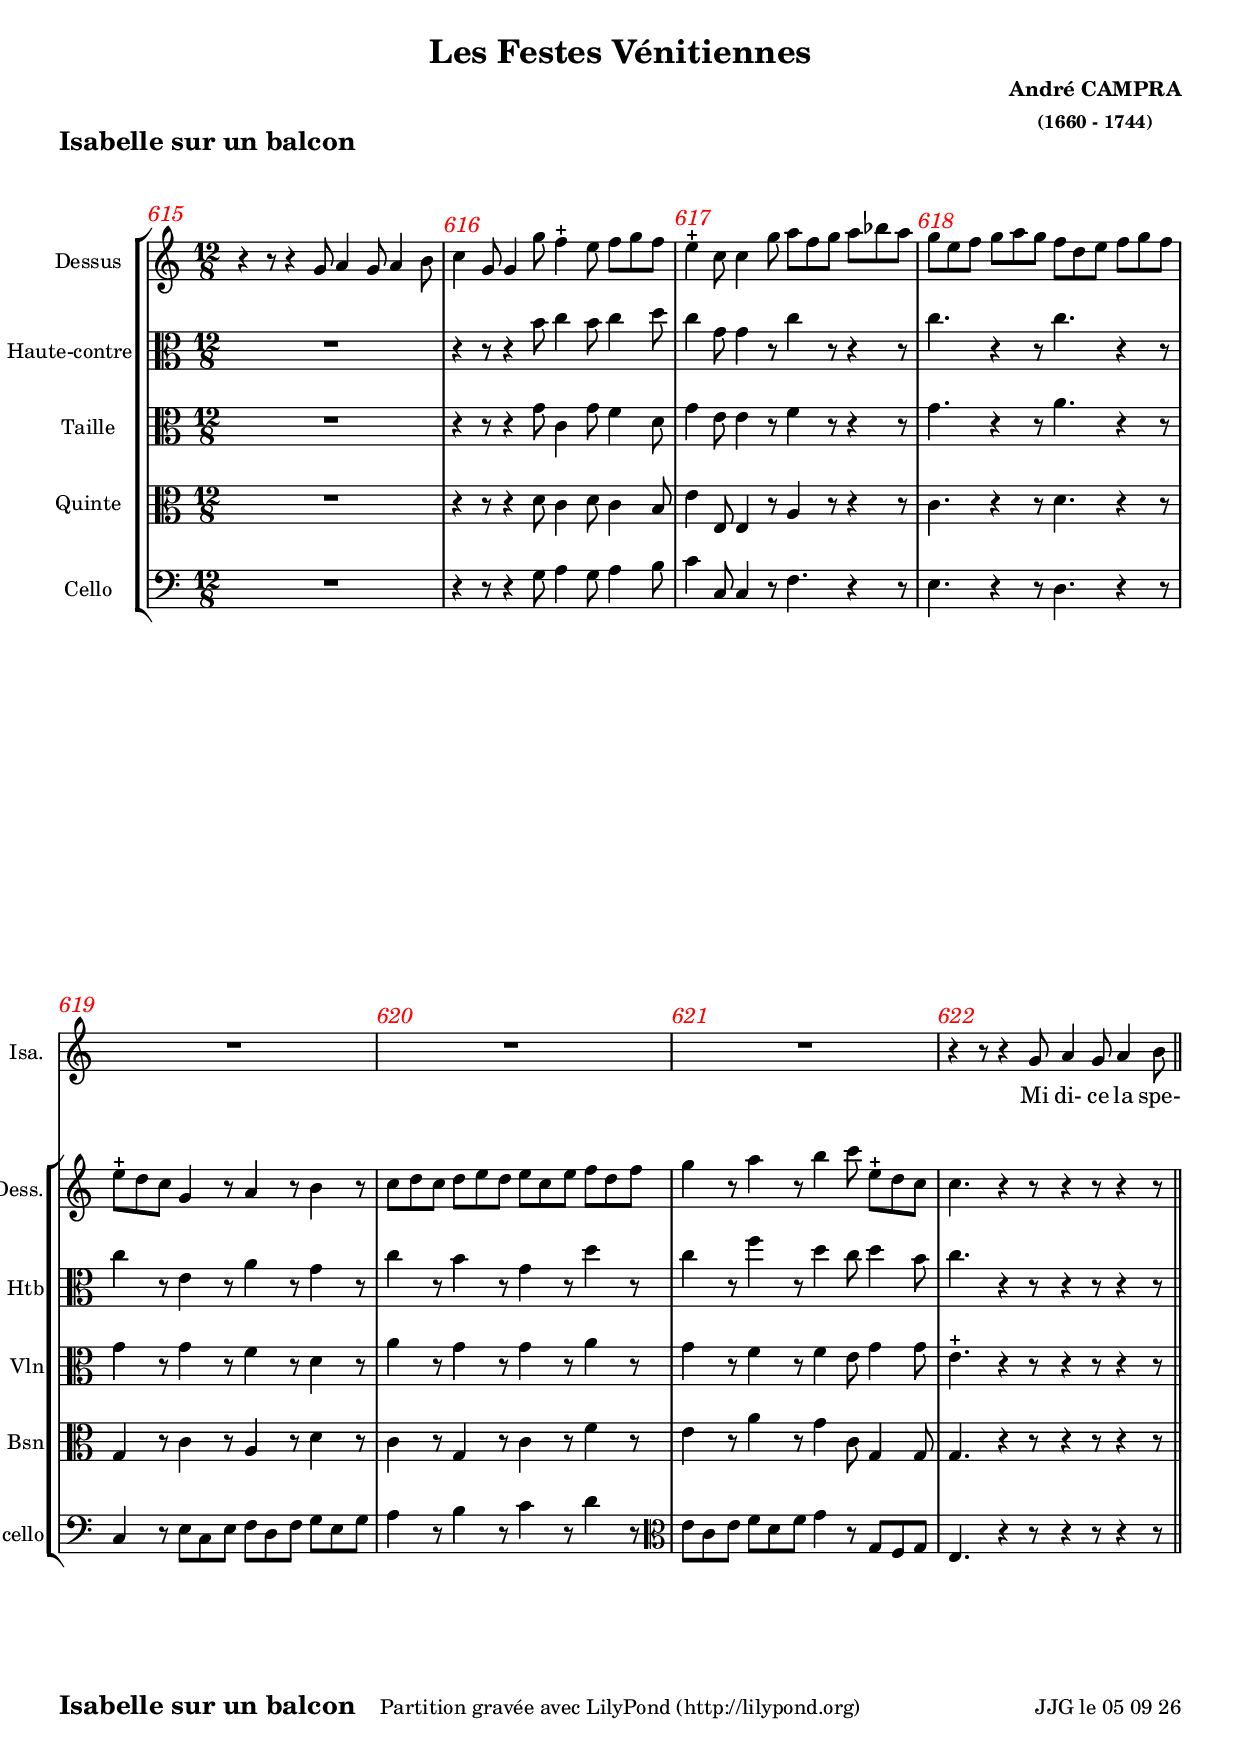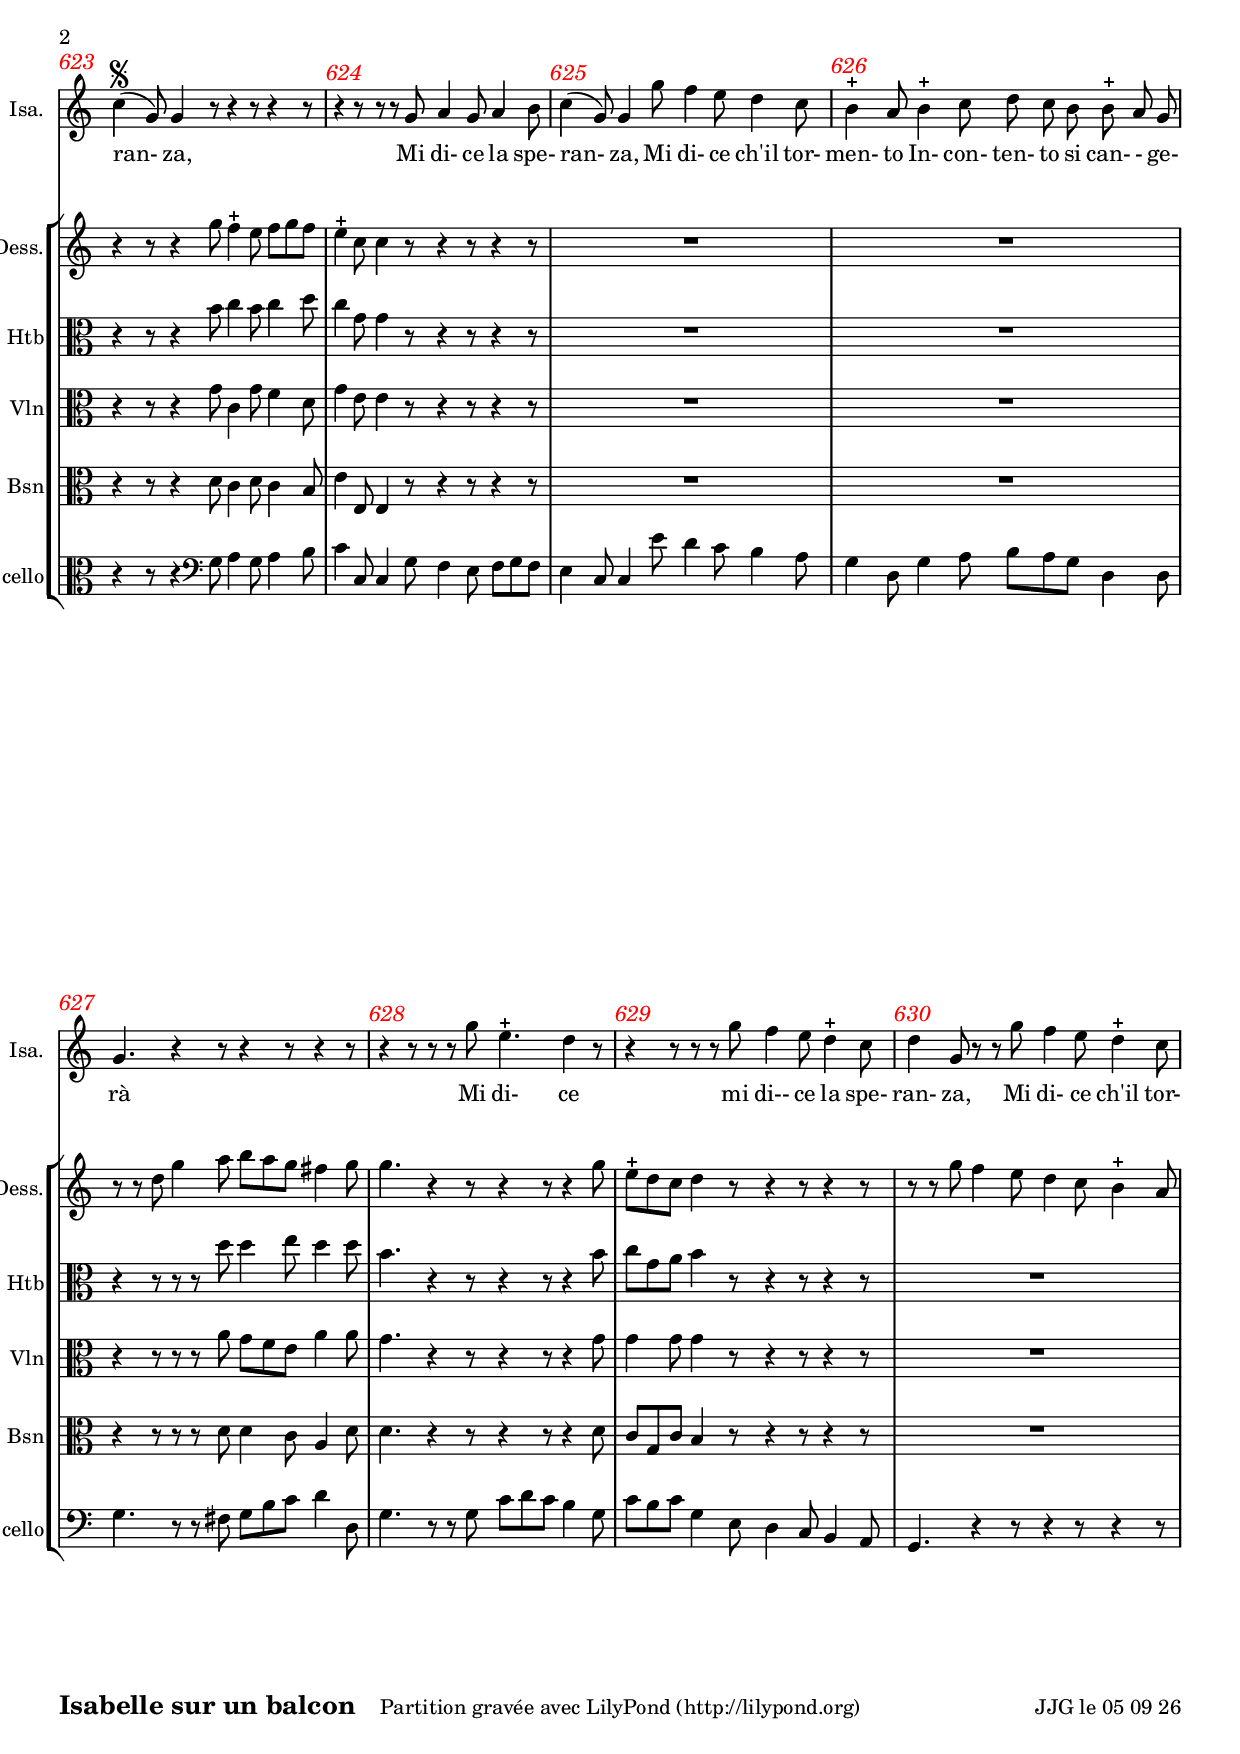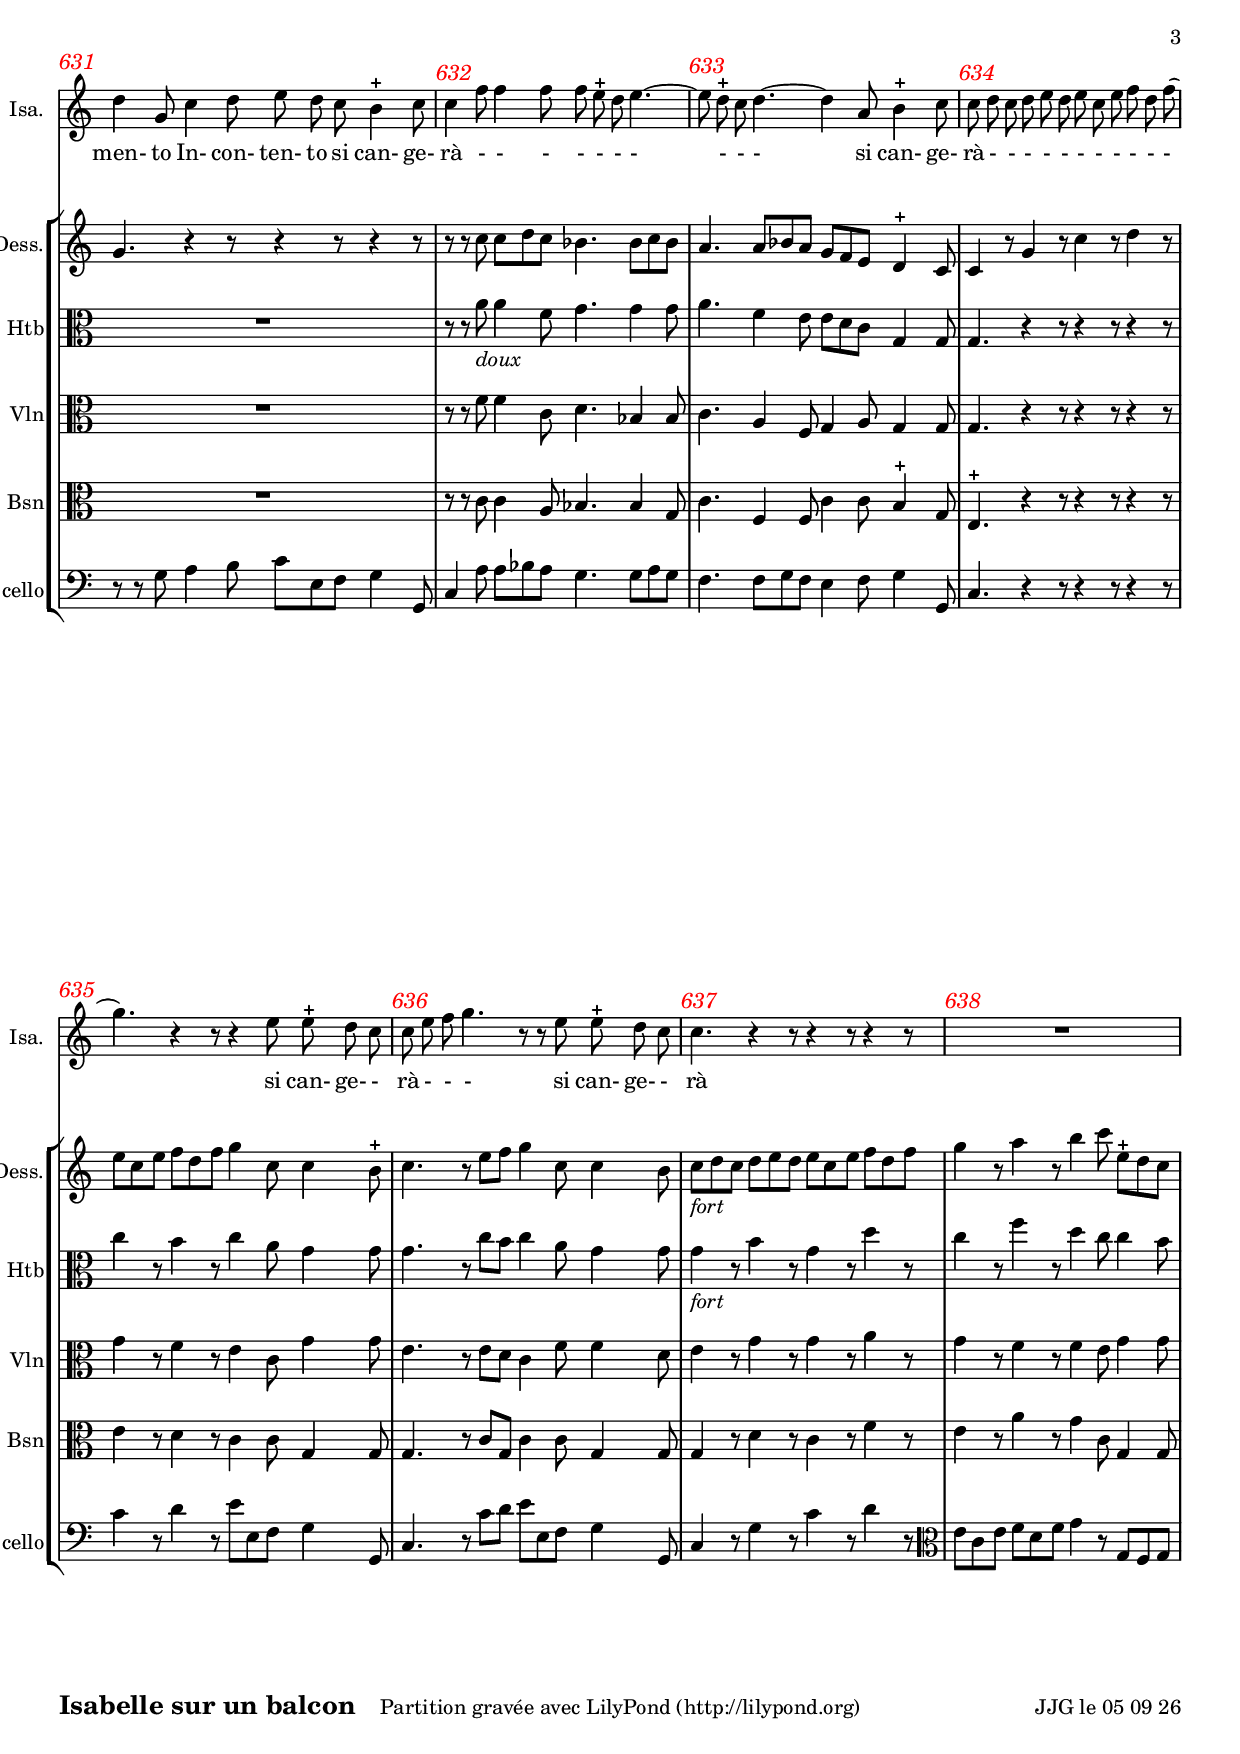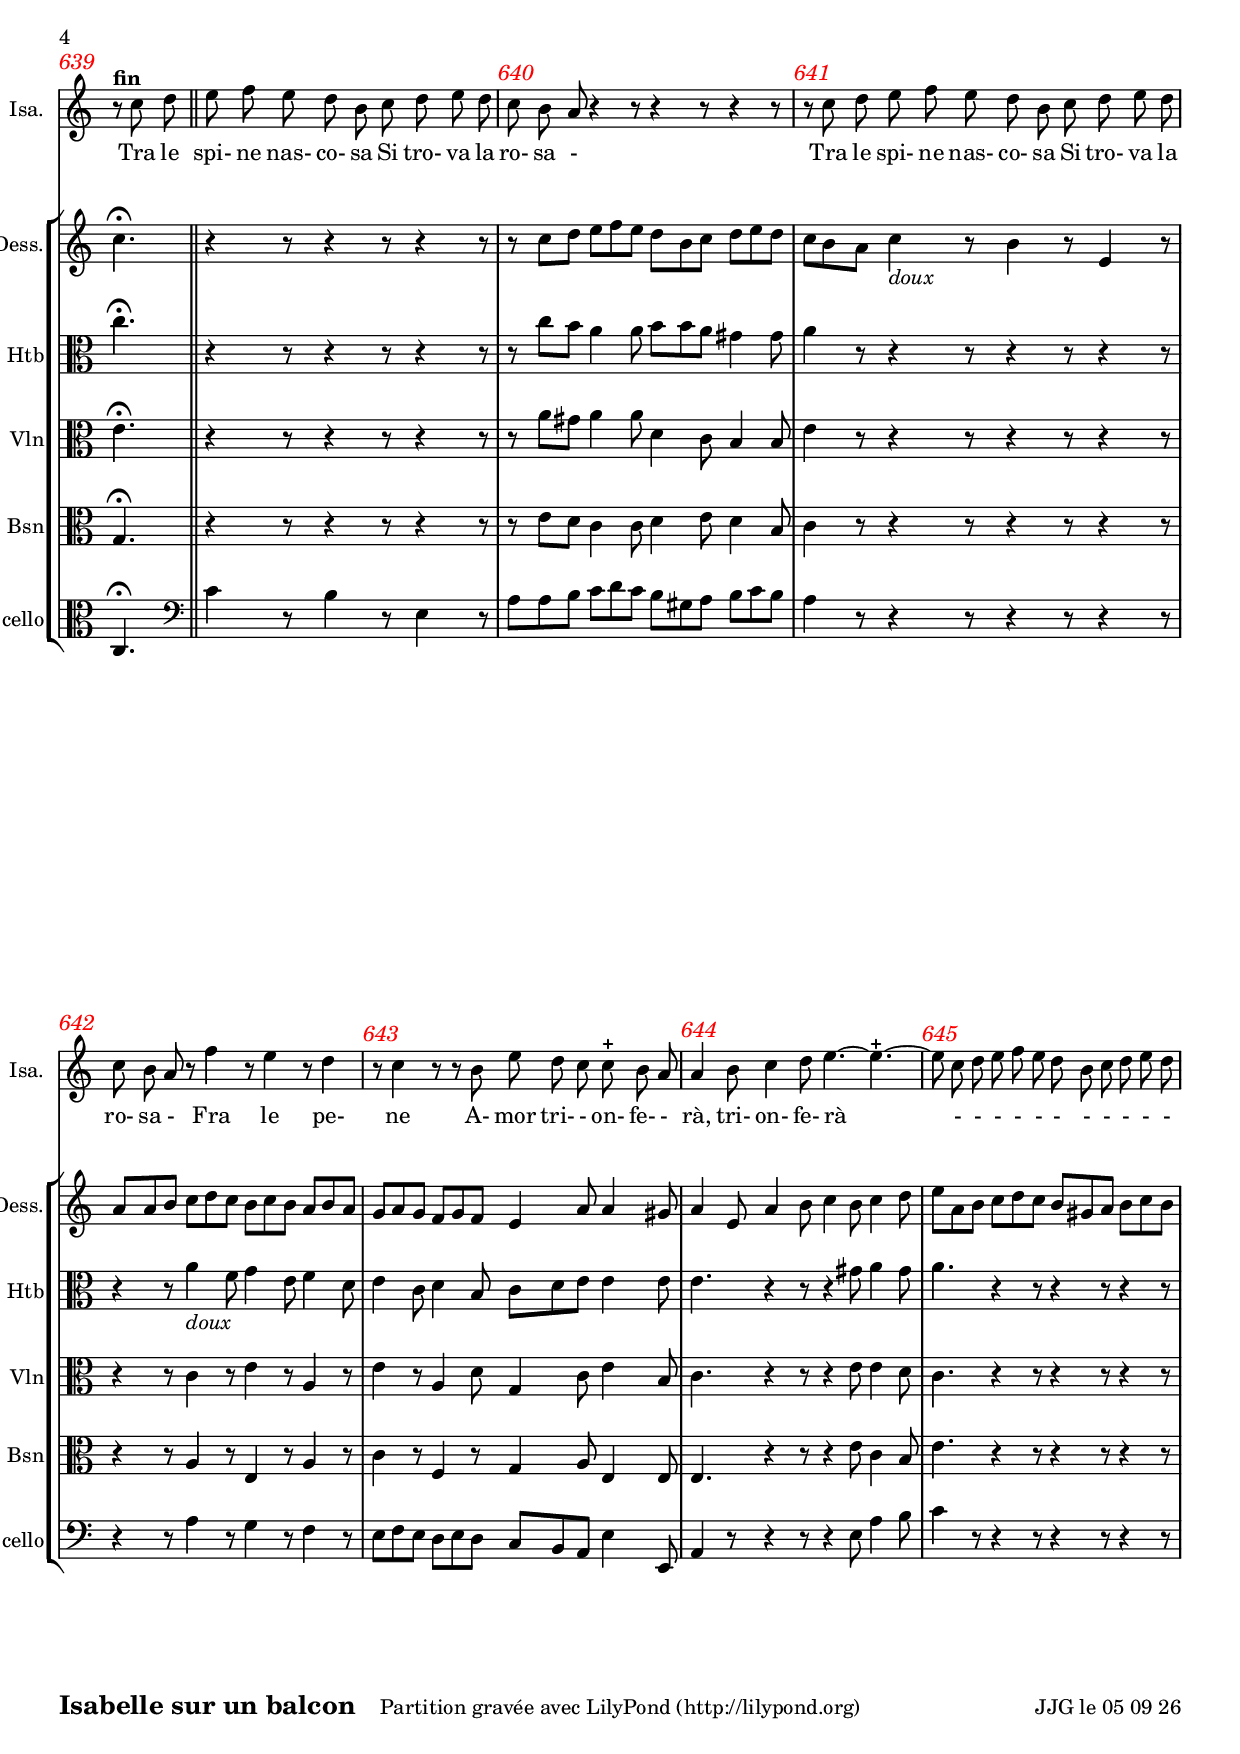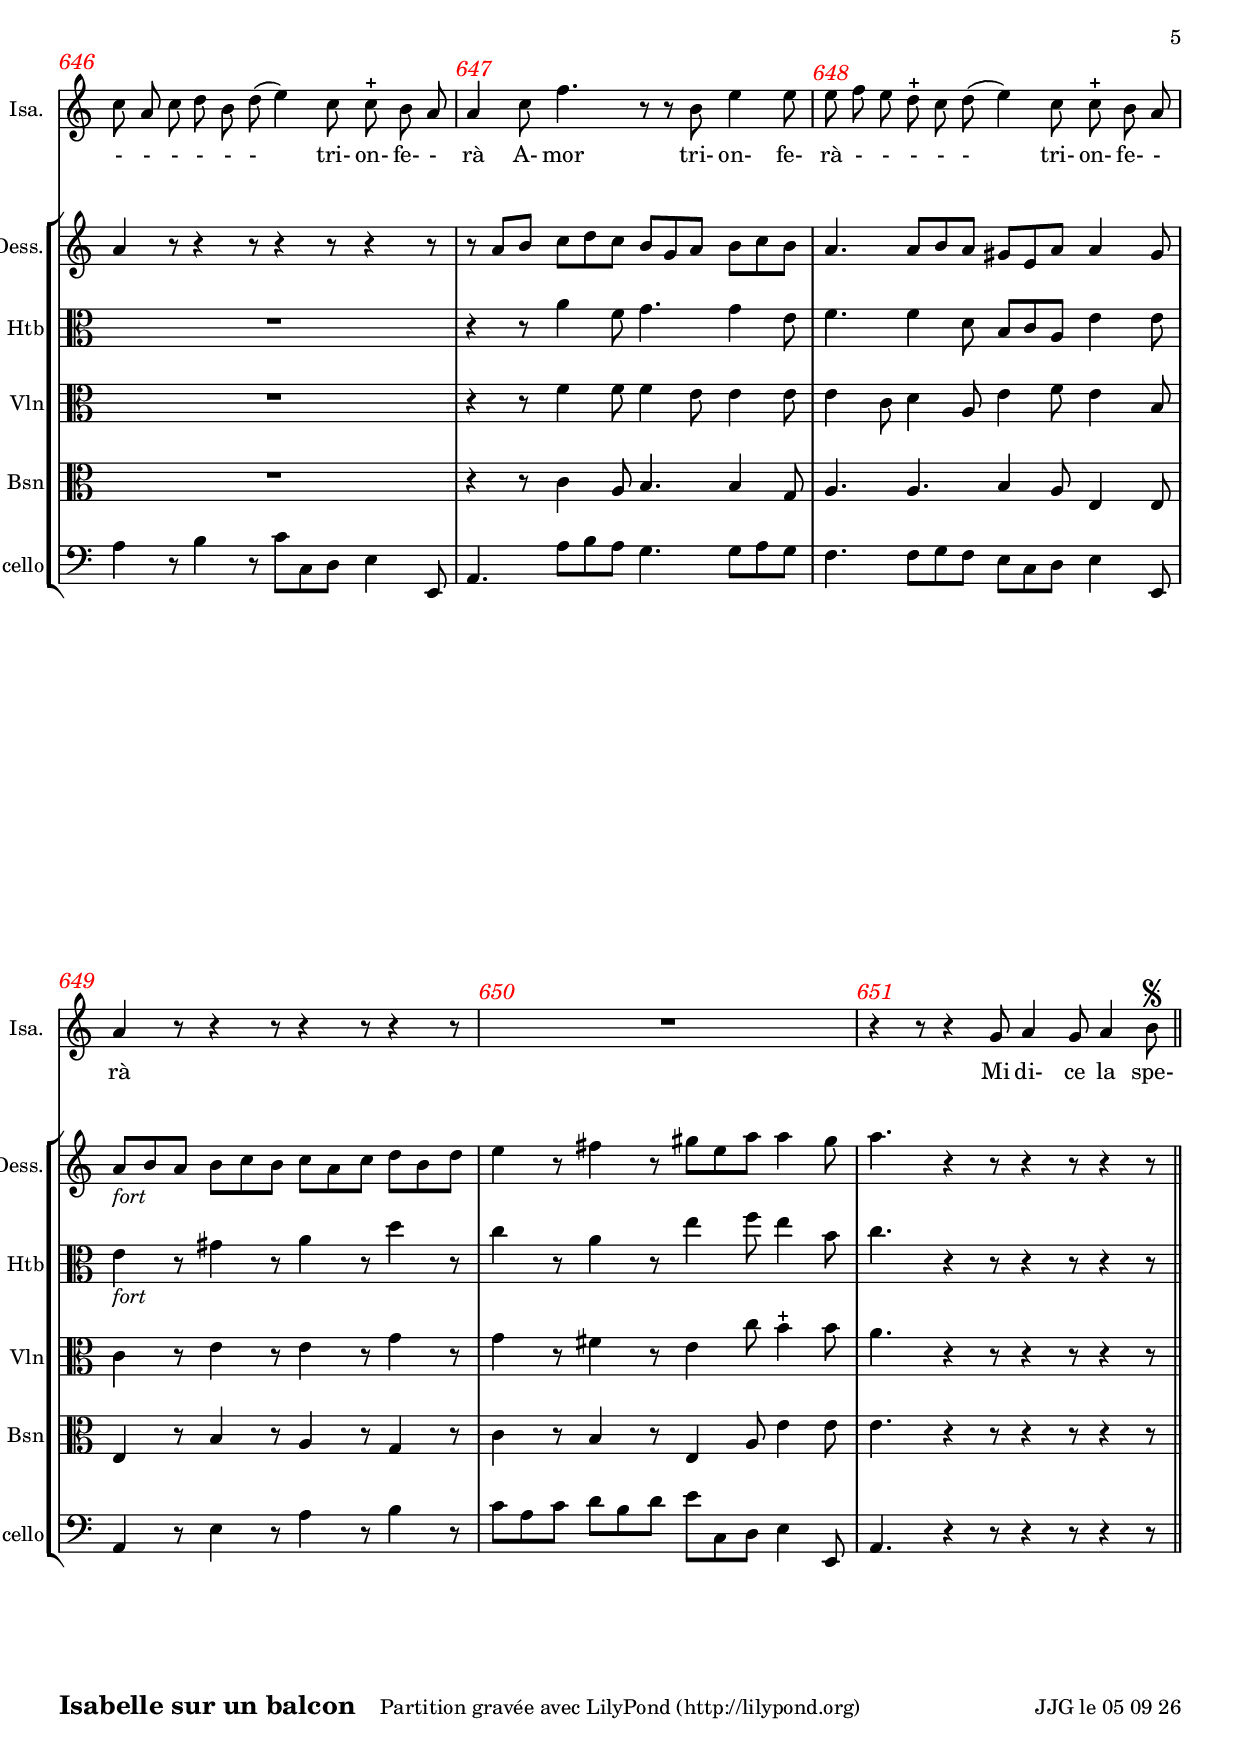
\version "2.17.7"

\header {
	title		= "Les Festes Vénitiennes"
	composer	= \markup \bold \center-column { "André CAMPRA" \small "(1660 - 1744)"}
	meter 		= \markup {\bold \fontsize #2 "Isabelle sur un balcon"} 
%	meter		= \markup {\center-column {"" \fontsize #6 "" "" }}
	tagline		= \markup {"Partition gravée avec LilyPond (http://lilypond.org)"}	    
}
 
date = #(strftime "%d %m %y" (localtime (current-time)))

\paper { 
	oddFooterMarkup	= \markup {
		\fill-line {
			\column { \fromproperty #'header:meter }
			\column { \fromproperty #'header:tagline }
			\column { \line {JJG le \date }} 
				} 
			} 
	ragged-last-bottom= #'f
%	ragged-right=#'f
	line-width	= 180\mm

	indent = 13.0\mm

}
	
#(set-global-staff-size 18)
#(set-default-paper-size "a4")

global = {  \numericTimeSignature
	\time 3/4 }
globalTempo = {
\override Score.MetronomeMark.transparent = ##t}
	
resetBarnum = \context Score \applyContext % pour la numérotation des mesures
	#(set-bar-number-visibility 2)

  {
         \override Score.BarNumber.break-visibility =#end-of-line-invisible
         \resetBarnum
         \override  Score.BarNumber.self-alignment-X = #LEFT
  }
  	
 %%reprend tout ce qui est général aux parties séparées
%% et à la "directrice" : définition du papier, des headers, etc.

%\include "bgcolor.ly"
%%%%%%%%%%%%%%%%%%%%%%%%%%%%%%%%%%%%%%%%%%%%%%%%%%%%%%%%%%%%%%%%%%%%%%%%%%%%%%%%%
%%%%%% La musique,

isabelle 	= \version "2.17.7"

 \context Voice = "isabelle"


\relative c'' { 
	\set Staff.instrumentName = \markup { \column %\magnify #1.5 
	{ "Isabelle" } }
	\set Staff.midiInstrument = "voice oohs"
	\set Staff.shortInstrumentName =#"Isa."

	
  		\time 12/8
  		\clef treble 
                \key c \major
                	
   %             \partial 8*7
               \set Score.currentBarNumber = #615
   	
        R1.*7        
	r4 r8 r4 g8 a4 g8 a4 b8 | c4\segno (g8) g4 r8 r4 r8 r4 r8 |                
%624
	r4 r8 r r g a4 g8 a4 b8 | c4 (g8) g4 g'8 f4 e8 d4 c8 |
	b4-+ a8 b4-+ c8 d c b b-+ a g |
%627
	g4. r4 r8 r4 r8 r4 r8 | r4 r8 r r g' e4.-+ d4 r8 |
	r4 r8 r r g f4 e8 d4-+ c8 |
%630
	d4 g,8 r r g' f4 e8 d4-+ c8 | d4 g,8 c4 d8 e d c b4-+ c8 |
	c4 f8 f4 f8 f e-+ d e4.~
%633
	e8 d-+ c d4.~ d4 a8 b4-+ c8 | c d c d e d e c e f d f (| 
	g4.) r4 r8 r4 e8 e-+ d c |
%636
	c8 e f g4. r8 r e e-+ d c |c4. r4 r8 r4 r8 r4 r8 | 
	R1.
%639
	r8^\markup \bold "fin" c d \bar "||" e f e d b c d e d | 
	c b a r4 r8 r4 r8 r4 r8 
%641
	r8 c d e f e d b c d e d | c b a r f'4 r8 e4 r8 d4 |
%643
	r8 c4 r8 r b e d c c-+ b a | a4 b8 c4 d8 e4.~e4.-+~ |
	e8 c d e f e d b c d e d |
%646
	c a c d b d (e4) c8 c-+ b a | a4 c8 f4. r8 r b,8 e4 e8 | 
	e f e d-+ c d (e4) c8 c-+ b a |
%649
	a4 r8 r4 r8 r4 r8 r4 r8 | R1. | r4 r8 r4 g8 a4 g8 a4 b8 \segno \bar "||"

	}

	
texte_one =	\lyricmode
	 {
	Mi di- ce la spe- ran- za,
	Mi di- ce la spe- ran- za,
	Mi di- ce ch'il tor-  men- to 
	In- con- ten- to si can- - ge- rà
	Mi di- ce mi di-- ce la spe- ran- za,
	Mi di- ce ch'il tor-  men- to 
	In- con- ten- to si can- ge- rà - - - - - - - - - -
	si can- ge- rà - - - - - - - - - - -
	si can- ge- - rà - - -
	si can- ge- - rà
	Tra le spi- ne nas- co- sa
	Si tro- va la ro- sa -
	Tra le spi- ne nas- co- sa
	Si tro- va la ro- sa -
	Fra le pe- ne 
	A- mor tri- - on- fe- - rà, tri- on- fe- rà - - - - - - - - - - - - - - - - -
	tri- on- fe- - rà
	A- mor tri- on- fe- rà - - - - -
	tri- on- fe- - rà
	
	Mi di- ce la spe- 
	 
	 }
               
                
                
             
                
                
                
                
                
                
                

       
              

recorder 	= \version "2.17.7"

 \context Voice = "recorder"


\relative c'' { 
	\set Staff.instrumentName = "Dessus"
	%\markup { \column  { "Dessus" } }
	\set Staff.midiInstrument = "recorder"
	\set Staff.shortInstrumentName =#"Dess."

	
  		\time 12/8
  		\clef treble 
                \key c \major
                	
                \set Score.currentBarNumber = #615
      %          \set fontSize = #-3

	r4 r8 r4 g8 a4 g8 a4 b8 | c4 g8 g4 g'8 f4-+ e8 f g f | 
	e4-+ c8 c4 g'8 a f g a bes a
%618
	g e f g a g f d e f g f | e-+ d c g4 r8 a4 r8 b4  r8|
	c8 d c d e d e c e f d f |
%621
	g4 r8 a4 r8 b4 c8 e,-+ d c | c4. r4 r8 r4 r8 r4 r8 \bar "||" 
	r4 r8 r4 g'8 f4-+ e8 f g f |
%624
	e4-+ c8 c4 r8 r4 r8 r4 r8 | R1.*2 |
%627
	r8 r d g4 a8 b a g fis4 g8 | g4.  r4 r8   r4 r8   r4 g8 |
	e-+ d c d4 r8 r4 r8 r4 r8 |
%630
	r8 r g f4 e8 d4 c8 b4-+ a8 | g4. r4 r8 r4 r8 r4 r8 |
	r8 r c c d c bes4. bes8 c bes 
%633
	a4. a8 bes a g f e d4-+ c8 | c4 r8 g'4 r8 c4 r8 d4 r8 | 
	e c e f d f g4 c,8 c4 b8-+
%636
	c4. r8 e f g4 c,8 c4 b8 | c8_\markup \italic "fort" d c d e d e c e f d f |
	g4 r8 a4 r8 b4 c8 e,-+ d c |
%639
	c4. \fermata \bar "||" r4 r8 r4 r8 r4 r8 | r c d e f e d b c d e d |
%641
	c b a c4_\markup \italic "doux" r8 b4 r8 e,4 r8 |
	a a b c d c b c b a b a |
%643
	g a g f g f e4 a8 a4 gis8 | a4 e8 a4 b8 c4 b8 c4 d8 | 
	e a, b c d c b gis a b c b |
%646
	a4 r8 r4 r8 r4 r8 r4 r8 | r a b c d c b g a b c b |
	a4. a8 b a gis e a a4 gis8
%649
	a8_\markup \italic "fort"b a b c b c a c d b d | 
	e4 r8 fis4 r8 gis e a a4 gis8  | a4. r4 r8 r4 r8 r4 r8 \bar "||"
	
	
	
}

hautbois 	= \version "2.17.7"

 \context Voice = "hautbois"


\relative c'' { 
	\set Staff.instrumentName = "Haute-contre"
	%\markup { \column \magnify #1.5 { "Haute-contre" } }
	\set Staff.midiInstrument = "oboe"
	\set Staff.shortInstrumentName =#"Htb"
	
		\time 12/8
  		\clef alto 
                \key c \major

               \set Score.currentBarNumber = #615
 %              \set fontSize = #-3
               
	R1. | 
	r4 r8 r4 b8 c4 b8 c4 d8 |  c4 g8 g4 r8 c4 r8 r4 r8  |
%618
	c4. r4 r8 c4. r4 r8 | c4 r8 e,4 r8 a4 r8 g4 r8 | c4 r8 b4 r8 g4 r8 d'4 r8
%621	
	c4 r8 f4 r8 d4 c8 d4 b8 | c4. r4 r8  r4 r8  r4 r8 
	r4 r8 r4 b8 c4 b8 c4 d8 |
%624
	c4 g8 g4 r8  r4 r8 r4 r8 | R1.*2 |
%627	
	r4 r8 r r d'8 d4 e8 d4 d8 | b4. r4 r8   r4 r8 r4 b8 |
	c g a b4 r8 r4 r8  r4 r8 |
%630	
	R1.*2 | r8 r a8_\markup \italic "doux" a4 f8 g4. g4 g8 |
%633
	a4. f4 e8 e d c g4 g8 | g4. r4 r8 r4 r8 r4 r8 |
	c'4 r8 b4 r8 c4 a8 g4 g8 |
%636
	g4. r8 c b c4 a8 g4 g8 | g4 _\markup \italic "fort" r8 b4 r8 g4 r8 d'4 r8 |
	c4 r8 f4 r8 d4 c8 c4 b8 |
%639	
	c4. \fermata \bar "||" r4 r8 r4 r8 r4 r8 
	r8 c b a4 a8 b b a gis4 gis8 | 
%641
	a4 r8 r4 r8 r4 r8 r4 r8 | r4 r8 a4_\markup \italic "doux" f8 g4 e8 f4 d8
%643
	e4 c8 d4 b8 c d e e4 e8 | e4. r4 r8 r4 gis8 a4 gis8 | a4. r4 r8 r4 r8 r4 r8 
%646	
	R1. | r4 r8 a4 f8 g4. g4 e8 | f4. f4 d8 b c a e'4 e8
%649	
	e4 _\markup \italic "fort" r8 gis4 r8 a4 r8 d4 r8 | 
	c4 r8 a4 r8 e'4 f8 e4 b8 | c4. r4 r8 r4 r8 r4 r8 




}	

violon 		= \version "2.17.7"

 \context Voice = "violon"


\relative c' { 
	\set Staff.instrumentName = "Taille"
	%\markup { \column \magnify #1.5 { "Taille" } }
	\set Staff.midiInstrument = "violin"
	\set Staff.shortInstrumentName =#"Vln"
	
		
  		\time 12/8
  		\clef alto
                \key c \major
                	
                \set Score.currentBarNumber = #615
   %             \set fontSize = #-3
                
	R1. | r4 r8 r4 g'8 c,4 g'8 f4 d8 | g4 e8 e4 r8 f4 r8 r4 r8 |
%618
	g4. r4 r8 a4. r4 r8 | g4 r8 g4 r8 f4 r8 d4 r8 | a'4 r8 g4 r8 g4 r8 a4 r8
%621	
	g4 r8 f4 r8 f4 e8 g4 g8 | e4.-+ r4 r8 r4 r8 r4 r8 \bar "||"
	r4 r8 r4 g8 c,4 g'8 f4 d8 |
%624	
	g4 e8 e4 r8 r4 r8 r4 r8 | R1.*2 |
%627
	r4 r8 r r a g f e a4 a8 | g4. r4 r8 r4 r8 r4 g8 | g4 g8 g4 r8 r4 r8 r4 r8  
%630
	 R1.*2 | r8 r f8 f4 c8 d4. bes4 bes8 |
%633
	c4. a4 f8 g4 a8 g4 g8 | g4. r4 r8  r4 r8 r4 r8 |
	g'4 r8 f4 r8 e4 c8 g'4 g8 |
%636
	e4. r8 e d c4 f8 f4 d8 | e4 r8 g4 r8 g4 r8 a4 r8 |
	g4 r8 f4 r8 f4 e8 g4 g8 |
%639
	e4. \fermata \bar "||" r4 r8 r4 r8 r4 r8 | r a gis a4 a8 d,4 c8 b4 b8 |
%641
	e4 r8 r4 r8 r4 r8 r4 r8 | r4 r8 c4 r8 e4 r8 a,4 r8
%643
	e'4 r8 a,4 d8 g,4 c8 e4 b8 | c4. r4 r8 r4 e8 e4 d8 | 
	c4. r4 r8 r4 r8 r4 r8
%646
	R1. | r4 r8 f4 f8 f4 e8 e4 e8 | e4 c8 d4 a8 e'4 f8 e4 b8 |
%649
	c4 r8 e4 r8 e4 r8 g4 r8 | g4 r8 fis4 r8 e4 c'8 b4-+ b8 | a4. r4 r8 r4 r8 r4 r8 
	
	
}

%alto = \include "alto.ly"
basson 		= \version "2.17.7"

 \context Voice = "basson"


\relative c' { 
	\set Staff.instrumentName = "Quinte"
	%\markup { \column \magnify #1.5 { "Taille" } }
	\set Staff.midiInstrument = "bassoon"
	\set Staff.shortInstrumentName =#"Bsn"
	
		
  		\time 12/8
  		\clef alto
                \key c \major
                	
                \set Score.currentBarNumber = #615
                
	R1. | r4 r8 r4 d8 c4 d8 c4 b8 | e4 e,8 e4 r8 a4 r8 r4 r8   
%618
	c4. r4 r8 d4. r4 r8 | g,4 r8 c4 r8 a4 r8 d4 r8 | 
	c4 r8 g4 r8 c4 r8 f4 r8
%621
	e4 r8 a4 r8 g4 c,8 g4 g8 | g4.r4 r8  r4 r8 r4 r8  | 
	r4 r8  r4 d'8 c4 d8 c4 b8 |
%624
	e4 e,8 e4 r8 r4 r8 r4 r8 | R1.*2 |
%627
	r4 r8  r r d' d4 c8 a4 d8 | d4.r4 r8  r4 r8 r4 d8 |
	c g c b4 r8 r4 r8 r4 r8 
%630
	R1.*2 | r8 r c c4 a8 bes4. bes4 g8 |
%633
	c4. f,4 f8 c'4 c8 b4-+ g8 | e4.-+ r4 r8 r4 r8 r4 r8 
	e'4 r8 d4 r8 c4 c8 g4 g8
%636
	g4. r8 c g c4 c8 g4 g8 | g4 r8 d'4 r8 c4 r8 f4 r8 |
	e4 r8 a4 r8 g4 c,8 g4 g8
%639
	g4. \fermata \bar "||" r4 r8 r4 r8 r4 r8  |
	r8 e' d c4 c8 d4 e8 d4 b8 |
%641
	c4 r8 r4 r8 r4 r8 r4 r8 | r4 r8 a4 r8 e4 r8 a4 r8 
%%643
	c4 r8 f,4 r8 g4 a8 e4 e8 | e4. r4 r8 r4 e'8 c4 b8 | e4. r4 r8 r4 r8 r4 r8  
%646
	R1. | r4 r8  c4 a8 b4. b4 g8 | a4. a b4 a8 e4 e8 |
%649
	e4 r8 b'4 r8 a4 r8 g4 r8 | c4 r8 b4 r8 e,4 a8 e'4 e8 | 
	e4. r4 r8 r4 r8 r4 r8 
	
	
	
	
	
	
	
	
	
}

cello 		= \version "2.17.7"

 \context Voice = "cello"


\relative c { 
	\set Staff.instrumentName =  "Cello" 
	\set Staff.midiInstrument = "cello"
	\set Staff.shortInstrumentName =#"cello"

		
		\time 12/8
  		\clef bass
                \key c \major

               \set Score.currentBarNumber = #615
  %             \set fontSize = #-3
               
	R1. | r4 r8 r4 g'8 a4 g8 a4 b8 | c4 c,8 c4 r8 f4. r4 r8 |
%618
	e4. r4 r8 d4. r4 r8 | c4 r8 e c e f d f g e g | a4 r8 b4 r8 c4 r8 d4 r8
	\clef alto
%621
	e c e f d f g4 r8 g, f g | e4. r4 r8 r4 r8 r4 r8 \bar "||"
	r4 r8 r4
	\clef bass 
	g8 a4 g8 a4 b8 |
%624
	c4 c,8 c4 g'8 f4 e8 f g f | e4 c8 c4 e'8 d4 c8 b4 a8 | 
	g4 d8 g4 a8 b a g d4 d8
%627
	g4. r8 r fis g b c d4 d,8 | g4. r8 r g c d c b4 g8 | c b c g4 e8 d4 c8 b4 a8 | 
%630
	g4. r4 r8 r4 r8 r4 r8 | r r g'8 a4 b8 c e,f g4 g,8 |c4 a'8 a bes a g4. g8 a g
%633
	f4. f8 g f e4 f8 g4 g,8 | c4. r4 r8 r4 r8 r4 r8 | c'4 r8 d4 r8 e e, f g4 g,8
%636
	c4. r8 c'd e e, f g4 g,8 | c4 r8 g'4 r8 c4 r8 d4 r8
	\clef alto 
	e c e f d f g4 r8 g, f g 
%639
	|c,4. \fermata \bar "||" 
	\clef bass 
	c'4 r8 b4 r8 e,4 r8 | a a b c d c b gis a b c b |
%641
	a4 r8 r4 r8 r4 r8 r4 r8 | r4 r8 a4 r8 g4 r8 f4 r8 
%643
	e f e d e d c b a e'4 e,8 | a4 r8 r4 r8 r4 e'8 a4 b8 | 
	c4 r8 r4 r8 r4 r8 r4 r8 
%646
	a4 r8 b4 r8 c c, d e4 e,8 | a4. a'8 b a g4. g8 a g |
	f4. f8 g f e c d e4 e,8 |
%649
	a4 r8 e'4 r8 a4 r8 b4 r8 | c a c d b d e c, d e4 e,8 | 
	a4.r4 r8  r4 r8 r4 r8 
	
	
	
	
	
	
}	

%clavecind = \include "clavecind.ly"
%clavecing = \include "clavecing.ly"
%violon = \include "violon.ly"


%%%%%%%%%%%%%%%%%%%%%%%%%%%%%%%%%%%%%%%%%%%%%%%%%%%%%%%%%%%%%%%%%%%%%%%%%%%%%%%%%
%%%%%% La partition
%%%
  
\score {

 <<
  
   \override Score.BarNumber.break-visibility =#end-of-line-invisible
  %       \resetBarnum
 % Aligner les N° de mesures à gauche de la mesure
         \override  Score.BarNumber.self-alignment-X = #LEFT
         
         \override Score.RehearsalMark.padding = #2.5
% met le numéros de mesure en italique et en rouge
 	 \override Score.BarNumber #'font-shape = #'italic
 	 \override Score.BarNumber #'color = #red
% N° de mesures dans un cercle
 %	 \override Score.BarNumber  #'stencil
 %	 = #(make-stencil-circler 0.1 0.25 ly:text-interface::print)
 % augmenter la taille des N° de mesures
 	\override Score.BarNumber #'font-size = #0.5

  
   	\new Voice = "isabelle" { \autoBeamOff \isabelle }
   	\new Lyrics \lyricsto "isabelle" \texte_one
   	
     \new StaffGroup <<	

  \new Staff {\recorder } %\bgcolor "(rgb-color 1 0.8 0.6)"\recorder }
  \new Staff {\hautbois }
  \new Staff {\violon}
% \new Staff {\alto}
  \new Staff {\basson } %\bgcolor "(rgb-color 1 0.8 1.6)"\basson }
  \new Staff {\cello}

% \new Staff {\basse }
   >>
   
% \new Staff \with { %% colorisation de cette portée
% \override StaffSymbol.stencil = #(lambda (grob)
% (let* ((staff (ly:staff-symbol::print grob))
% (X-ext (ly:stencil-extent staff X))
% (Y-ext (ly:stencil-extent staff Y)))
% (set! Y-ext (cons
% (- (car Y-ext) 0)
% (+ (cdr Y-ext) 0)))
% (ly:grob-set-property! grob 'layer -10)
% (ly:stencil-add
% (ly:make-stencil (list 'color (rgb-color 1 0.8 0.6)
% (ly:stencil-expr (ly:round-filled-box X-ext Y-ext 0))
% X-ext Y-ext))
% staff)))
% }
% { \quinte }

 
% \new Staff {\basse }
%>>



% \new PianoStaff <<
% \set PianoStaff.instrumentName = #"Clavecin"
% \set PianoStaff.shortInstrumentName =#"B.C."
%
% \new Staff %\with{ instrumentName = #"Clavecin D."
% % shortInstrumentName = #"Cl.d." }
% {\clavecind}
% \new Staff %\with{ instrumentName = #"Clavecin G."
% % shortInstrumentName = #"Cl.g." }
% {\clavecing}
 % >>

>>

\layout {
\context { \RemoveEmptyStaffContext
\override VerticalAxisGroup #'remove-first = ##t

} %fin de ce \context


\context { \Score % les 2 lignes qui suivent réduisent l'espace entre les portées
    \override StaffGrouper.staff-staff-spacing.padding = #3
    \override StaffGrouper.staff-staff-spacing.basic-distance = #1
   } %fin de ce \context
   
%   \context { \Staff 
%	\override TimeSignature #'style = #'single-digit } 


}% fin de \layout

  
 \midi { }
  
} % fin de \score
